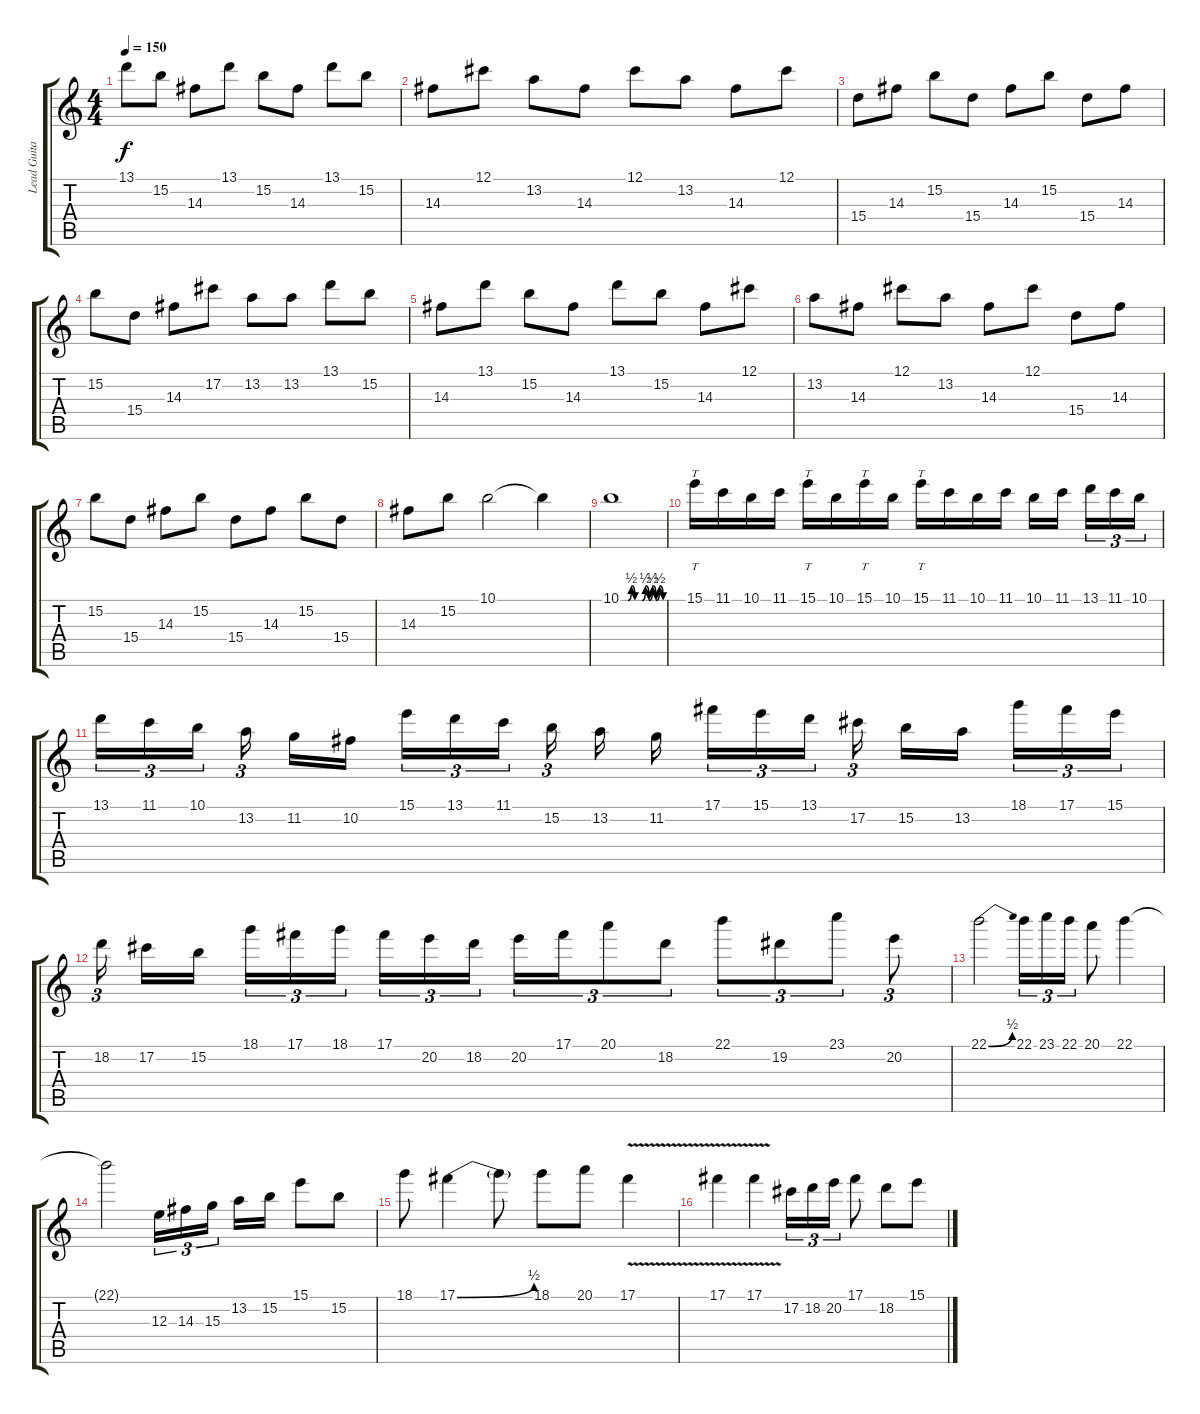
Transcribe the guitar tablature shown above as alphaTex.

\track ("Lead Guitar" "Lead Guita") {instrument distortionguitar}
\staff {score tabs}
\tuning (Db4 Ab3 E3 B2 Gb2 B1) {hide}
\ts (4 4)
\tempo 150
\clef g2
\ks c
13.1.8{dy f} 15.2.8 14.3.8 13.1.8 15.2.8 14.3.8 13.1.8 15.2.8 |
14.3.8 12.1.8 13.2.8 14.3.8 12.1.8 13.2.8 14.3.8 12.1.8 |
15.4.8 14.3.8 15.2.8 15.4.8 14.3.8 15.2.8 15.4.8 14.3.8 |
15.2.8 15.4.8 14.3.8 17.2.8 13.2.8 13.2.8 13.1.8 15.2.8 |
14.3.8 13.1.8 15.2.8 14.3.8 13.1.8 15.2.8 14.3.8 12.1.8 |
13.2.8 14.3.8 12.1.8 13.2.8 14.3.8 12.1.8 15.4.8 14.3.8 |
15.2.8 15.4.8 14.3.8 15.2.8 15.4.8 14.3.8 15.2.8 15.4.8 |
14.3.8 15.2.8 10.1.2 10.1{t}.4 |
10.1{be (custom 0 0 10 0 15 2 20 0 30 0 35 2 40 0 45 2 50 0 55 2 60 0)}.1 |
15.1.16{tt} 11.1.16 10.1.16 11.1.16 15.1.16{tt} 10.1.16 15.1.16{tt} 10.1.16 15.1.16{tt} 11.1.16 10.1.16 11.1.16 10.1.16 11.1.16{beam splitsecondary} 13.1.16{tu (3 2)} 11.1.16{tu (3 2)} 10.1.16{tu (3 2)} |
13.1.16{tu (3 2)} 11.1.16{tu (3 2)} 10.1.16{tu (3 2) beam splitsecondary} 13.2.16{tu (3 2) beam splitsecondary} 11.2.16 10.2.16 15.1.16{tu (3 2)} 13.1.16{tu (3 2)} 11.1.16{tu (3 2) beam splitsecondary} 15.2.16{tu (3 2)} 13.2.16 11.2.16{beam splitsecondary} 17.1.16{tu (3 2)} 15.1.16{tu (3 2)} 13.1.16{tu (3 2) beam splitsecondary} 17.2.16{tu (3 2)} 15.2.16 13.2.16{beam splitsecondary} 18.1.16{tu (3 2)} 17.1.16{tu (3 2)} 15.1.16{tu (3 2)} |
18.2.16{tu (3 2) beam splitsecondary} 17.2.16 15.2.16{beam splitsecondary} 18.1.16{tu (3 2)} 17.1.16{tu (3 2)} 18.1.16{tu (3 2) beam splitsecondary} 17.1.16{tu (3 2)} 20.2.16{tu (3 2)} 18.2.16{tu (3 2) beam splitsecondary} 20.2.16{tu (3 2)} 17.1.16{tu (3 2)} 20.1.8{tu (3 2)} 18.2.8{tu (3 2)} 22.1.8{tu (3 2)} 19.2.8{tu (3 2)} 23.1.8{tu (3 2)} 20.2.8{tu (3 2)} |
22.1{be (bend 0 0 60 2)}.2 22.1.16{tu (3 2)} 23.1.16{tu (3 2)} 22.1.16{tu (3 2)} 20.1.8 22.1.4 |
22.1{t}.2 12.3.16{tu (3 2)} 14.3.16{tu (3 2)} 15.3.16{tu (3 2) beam splitsecondary} 13.2.16 15.2.16 15.1.8 15.2.8 |
18.1.8 17.1{be (bend 0 0 60 2)}.4 17.1{t}.8 18.1.8 20.1.8 17.1{v}.4 |
17.1{v}.4 17.1{v}.4 17.2.16{tu (3 2)} 18.2.16{tu (3 2)} 20.2.16{tu (3 2)} 17.1.8 18.2.8 15.1.8
